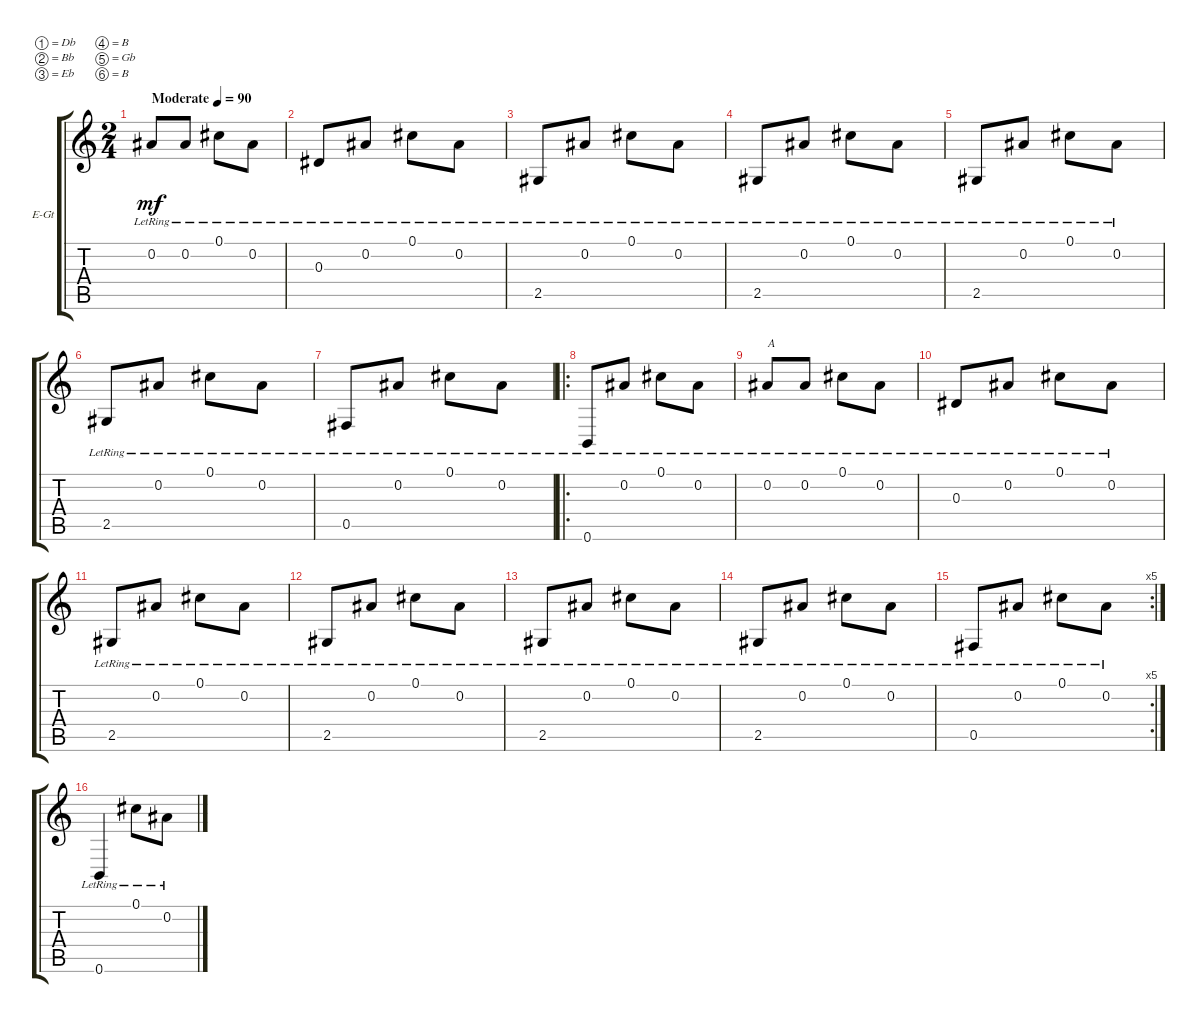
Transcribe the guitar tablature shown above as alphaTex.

\bracketExtendMode groupsimilarinstruments
\firstSystemTrackNameOrientation horizontal
\otherSystemsTrackNameOrientation horizontal
\track ("Track 1" "E-Gt") {instrument electricguitarclean}
\staff {score tabs}
\tuning (Db4 Bb3 Eb3 B2 Gb2 B1)
\ts (2 4)
\beaming (8 2 2)
\tempo (90 "Moderate")
\clef g2
\ks c
0.2{lr}.8{dy mf instrument electricguitarclean} 0.2{lr}.8 0.1{lr}.8 0.2{lr}.8 |
0.3{lr}.8 0.2{lr}.8 0.1{lr}.8 0.2{lr}.8 |
2.5{lr}.8 0.2{lr}.8 0.1{lr}.8 0.2{lr}.8 |
2.5{lr}.8 0.2{lr}.8 0.1{lr}.8 0.2{lr}.8 |
2.5{lr}.8 0.2{lr}.8 0.1{lr}.8 0.2{lr}.8 |
2.5{lr}.8 0.2{lr}.8 0.1{lr}.8 0.2{lr}.8 |
0.5{lr}.8 0.2{lr}.8 0.1{lr}.8 0.2{lr}.8 |
\ro
0.6{lr}.8 0.2{lr}.8 0.1{lr}.8 0.2{lr}.8 |
0.2{lr}.8{txt "A"} 0.2{lr}.8 0.1{lr}.8 0.2{lr}.8 |
0.3{lr}.8 0.2{lr}.8 0.1{lr}.8 0.2{lr}.8 |
2.5{lr}.8 0.2{lr}.8 0.1{lr}.8 0.2{lr}.8 |
2.5{lr}.8 0.2{lr}.8 0.1{lr}.8 0.2{lr}.8 |
2.5{lr}.8 0.2{lr}.8 0.1{lr}.8 0.2{lr}.8 |
2.5{lr}.8 0.2{lr}.8 0.1{lr}.8 0.2{lr}.8 |
\rc 5
0.5{lr}.8 0.2{lr}.8 0.1{lr}.8 0.2{lr}.8 |
0.6{lr}.4 0.1{lr}.8 0.2{lr}.8
